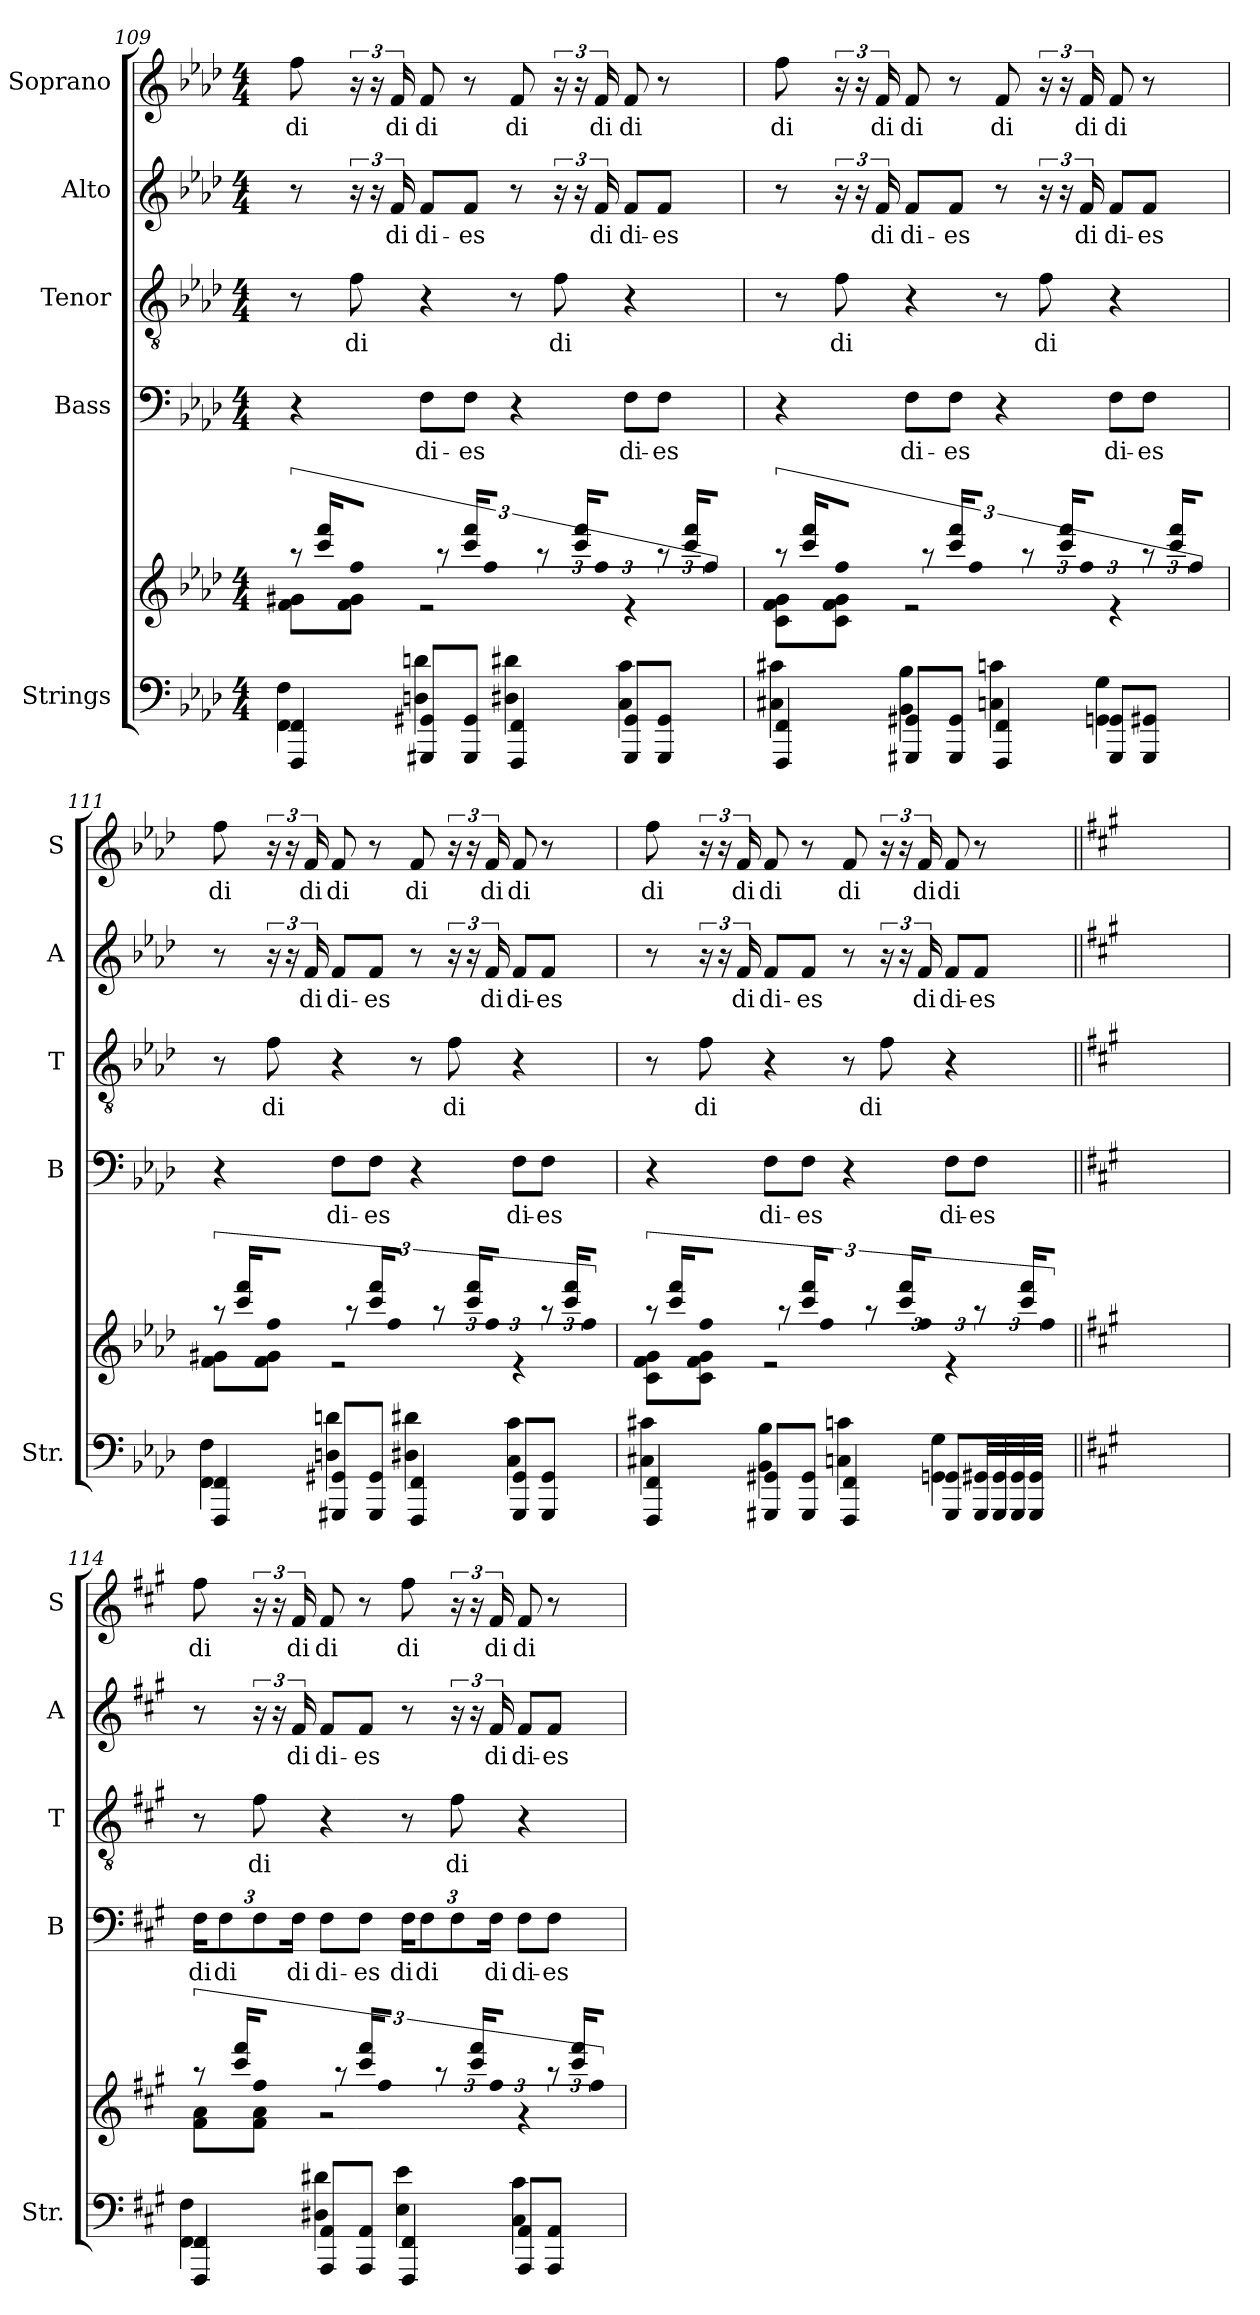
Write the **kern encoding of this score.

**kern	**kern	**kern	**text	**kern	**text	**kern	**text	**kern	**text
*part5	*part5	*part4	*part4	*part3	*part3	*part2	*part2	*part1	*part1
*staff6	*staff5	*staff4	*staff4	*staff3	*staff3	*staff2	*staff2	*staff1	*staff1
*I"Strings	*	*I"Bass	*	*I"Tenor	*	*I"Alto	*	*I"Soprano	*
*I'Str.	*	*I'B	*	*I'T	*	*I'A	*	*I'S	*
*clefF4	*clefG2	*clefF4	*	*clefGv2	*	*clefG2	*	*clefG2	*
*k[b-e-a-d-]	*k[b-e-a-d-]	*k[b-e-a-d-]	*	*k[b-e-a-d-]	*	*k[b-e-a-d-]	*	*k[b-e-a-d-]	*
*A-:	*A-:	*A-:	*	*A-:	*	*A-:	*	*A-:	*
*M4/4	*M4/4	*M4/4	*	*M4/4	*	*M4/4	*	*M4/4	*
=109	=109	=109	=109	=109	=109	=109	=109	=109	=109
*^	*^	*	*	*	*	*	*	*	*
!	!	!	!	!	!	!	!	!	!	!	!LO:LY:b
4FFF/ 4FF/	4FF\ 4F\	12r	8f\ 8g#X\L	4r	.	8r	.	8r	.	8ff\	di
.	.	24ccc/ 24fff/KL	.	.	.	.	.	.	.	.	.
!	!	!	!	!	!	!	!LO:LY:b	!	!	!	!
.	.	8ff/J	8f\ 8g#\J	.	.	8f\	di	24r	.	24r	.
.	.	.	.	.	.	.	.	24r	.	24r	.
!	!	!	!	!	!	!	!	!	!LO:LY:b	!	!LO:LY:b
.	.	.	.	.	.	.	.	24f/	di	24f/	di
!	!	!	!	!	!LO:LY:b	!	!	!	!LO:LY:b	!	!LO:LY:b
8GGG#X/ 8GG#X/L	4Dn\ 4dn\	12r	2r	8F\L	di-	4r	.	8f/L	di-	8f/	di
.	.	24ccc/ 24fff/KL	.	.	.	.	.	.	.	.	.
!	!	!	!	!	!LO:LY:b	!	!	!	!LO:LY:b	!	!
8GGG#/ 8GG#/J	.	8ff/J	.	8F\J	-es	.	.	8f/J	-es	8r	.
!	!	!	!	!	!	!	!	!	!	!	!LO:LY:b
4FFF/ 4FF/	4D#X\ 4d#X\	12r	.	4r	.	8r	.	8r	.	8f/	di
.	.	24ccc/ 24fff/KL	.	.	.	.	.	.	.	.	.
!	!	!	!	!	!	!	!LO:LY:b	!	!	!	!
.	.	8ff/J	.	.	.	8f\	di	24r	.	24r	.
.	.	.	.	.	.	.	.	24r	.	24r	.
!	!	!	!	!	!	!	!	!	!LO:LY:b	!	!LO:LY:b
.	.	.	.	.	.	.	.	24f/	di	24f/	di
!	!	!	!	!	!LO:LY:b	!	!	!	!LO:LY:b	!	!LO:LY:b
8GGG#/ 8GG#/L	4C\ 4c\	12r	4r	8F\L	di-	4r	.	8f/L	di-	8f/	di
.	.	24ccc/ 24fff/KL	.	.	.	.	.	.	.	.	.
!	!	!	!	!	!LO:LY:b	!	!	!	!LO:LY:b	!	!
8GGG#/ 8GG#/J	.	8ff/J	.	8F\J	-es	.	.	8f/J	-es	8r	.
!!LO:PB:g=z
=110	=110	=110	=110	=110	=110	=110	=110	=110	=110	=110	=110
!	!	!	!	!	!	!	!	!	!	!	!LO:LY:b
4FFF/ 4FF/	4C#X\ 4c#X\	12r	8c\ 8f\ 8g\L	4r	.	8r	.	8r	.	8ff\	di
.	.	24ccc/ 24fff/KL	.	.	.	.	.	.	.	.	.
!	!	!	!	!	!	!	!LO:LY:b	!	!	!	!
.	.	8ff/J	8c\ 8f\ 8g\J	.	.	8f\	di	24r	.	24r	.
.	.	.	.	.	.	.	.	24r	.	24r	.
!	!	!	!	!	!	!	!	!	!LO:LY:b	!	!LO:LY:b
.	.	.	.	.	.	.	.	24f/	di	24f/	di
!	!	!	!	!	!LO:LY:b	!	!	!	!LO:LY:b	!	!LO:LY:b
8GGG#X/ 8GG#X/L	4BB-\ 4B-\	12r	2r	8F\L	di-	4r	.	8f/L	di-	8f/	di
.	.	24ccc/ 24fff/KL	.	.	.	.	.	.	.	.	.
!	!	!	!	!	!LO:LY:b	!	!	!	!LO:LY:b	!	!
8GGG#/ 8GG#/J	.	8ff/J	.	8F\J	-es	.	.	8f/J	-es	8r	.
!	!	!	!	!	!	!	!	!	!	!	!LO:LY:b
4FFF/ 4FF/	4Cn\ 4cn\	12r	.	4r	.	8r	.	8r	.	8f/	di
.	.	24ccc/ 24fff/KL	.	.	.	.	.	.	.	.	.
!	!	!	!	!	!	!	!LO:LY:b	!	!	!	!
.	.	8ff/J	.	.	.	8f\	di	24r	.	24r	.
.	.	.	.	.	.	.	.	24r	.	24r	.
!	!	!	!	!	!	!	!	!	!LO:LY:b	!	!LO:LY:b
.	.	.	.	.	.	.	.	24f/	di	24f/	di
!	!	!	!	!	!LO:LY:b	!	!	!	!LO:LY:b	!	!LO:LY:b
8GGG#/ 8GG#/L	4GGn\ 4G\	12r	4r	8F\L	di-	4r	.	8f/L	di-	8f/	di
.	.	24ccc/ 24fff/KL	.	.	.	.	.	.	.	.	.
!	!	!	!	!	!LO:LY:b	!	!	!	!LO:LY:b	!	!
8GGG#/ 8GG#X/J	.	8ff/J	.	8F\J	-es	.	.	8f/J	-es	8r	.
=111	=111	=111	=111	=111	=111	=111	=111	=111	=111	=111	=111
!	!	!	!	!	!	!	!	!	!	!	!LO:LY:b
4FFF/ 4FF/	4FF\ 4F\	12r	8f\ 8g#X\L	4r	.	8r	.	8r	.	8ff\	di
.	.	24ccc/ 24fff/KL	.	.	.	.	.	.	.	.	.
!	!	!	!	!	!	!	!LO:LY:b	!	!	!	!
.	.	8ff/J	8f\ 8g#\J	.	.	8f\	di	24r	.	24r	.
.	.	.	.	.	.	.	.	24r	.	24r	.
!	!	!	!	!	!	!	!	!	!LO:LY:b	!	!LO:LY:b
.	.	.	.	.	.	.	.	24f/	di	24f/	di
!	!	!	!	!	!LO:LY:b	!	!	!	!LO:LY:b	!	!LO:LY:b
8GGG#X/ 8GG#X/L	4Dn\ 4dn\	12r	2r	8F\L	di-	4r	.	8f/L	di-	8f/	di
.	.	24ccc/ 24fff/KL	.	.	.	.	.	.	.	.	.
!	!	!	!	!	!LO:LY:b	!	!	!	!LO:LY:b	!	!
8GGG#/ 8GG#/J	.	8ff/J	.	8F\J	-es	.	.	8f/J	-es	8r	.
!	!	!	!	!	!	!	!	!	!	!	!LO:LY:b
4FFF/ 4FF/	4D#X\ 4d#X\	12r	.	4r	.	8r	.	8r	.	8f/	di
.	.	24ccc/ 24fff/KL	.	.	.	.	.	.	.	.	.
!	!	!	!	!	!	!	!LO:LY:b	!	!	!	!
.	.	8ff/J	.	.	.	8f\	di	24r	.	24r	.
.	.	.	.	.	.	.	.	24r	.	24r	.
!	!	!	!	!	!	!	!	!	!LO:LY:b	!	!LO:LY:b
.	.	.	.	.	.	.	.	24f/	di	24f/	di
!	!	!	!	!	!LO:LY:b	!	!	!	!LO:LY:b	!	!LO:LY:b
8GGG#/ 8GG#/L	4C\ 4c\	12r	4r	8F\L	di-	4r	.	8f/L	di-	8f/	di
.	.	24ccc/ 24fff/KL	.	.	.	.	.	.	.	.	.
!	!	!	!	!	!LO:LY:b	!	!	!	!LO:LY:b	!	!
8GGG#/ 8GG#/J	.	8ff/J	.	8F\J	-es	.	.	8f/J	-es	8r	.
!!LO:LB:g=z
=112	=112	=112	=112	=112	=112	=112	=112	=112	=112	=112	=112
!	!	!	!	!	!	!	!	!	!	!	!LO:LY:b
4FFF/ 4FF/	4C#X\ 4c#X\	12r	8c\ 8f\ 8g\L	4r	.	8r	.	8r	.	8ff\	di
.	.	24ccc/ 24fff/KL	.	.	.	.	.	.	.	.	.
!	!	!	!	!	!	!	!LO:LY:b	!	!	!	!
.	.	8ff/J	8c\ 8f\ 8g\J	.	.	8f\	di	24r	.	24r	.
.	.	.	.	.	.	.	.	24r	.	24r	.
!	!	!	!	!	!	!	!	!	!LO:LY:b	!	!LO:LY:b
.	.	.	.	.	.	.	.	24f/	di	24f/	di
!	!	!	!	!	!LO:LY:b	!	!	!	!LO:LY:b	!	!LO:LY:b
8GGG#X/ 8GG#X/L	4BB-\ 4B-\	12r	2r	8F\L	di-	4r	.	8f/L	di-	8f/	di
.	.	24ccc/ 24fff/KL	.	.	.	.	.	.	.	.	.
!	!	!	!	!	!LO:LY:b	!	!	!	!LO:LY:b	!	!
8GGG#/ 8GG#/J	.	8ff/J	.	8F\J	-es	.	.	8f/J	-es	8r	.
!	!	!	!	!	!	!	!	!	!	!	!LO:LY:b
4FFF/ 4FF/	4Cn\ 4cn\	12r	.	4r	.	8r	.	8r	.	8f/	di
.	.	24ccc/ 24fff/KL	.	.	.	.	.	.	.	.	.
!	!	!	!	!	!	!	!LO:LY:b	!	!	!	!
.	.	8ff/J	.	.	.	8f\	di	24r	.	24r	.
.	.	.	.	.	.	.	.	24r	.	24r	.
!	!	!	!	!	!	!	!	!	!LO:LY:b	!	!LO:LY:b
.	.	.	.	.	.	.	.	24f/	di	24f/	di
!	!	!	!	!	!LO:LY:b	!	!	!	!LO:LY:b	!	!LO:LY:b
8GGG#/ 8GG#/L	4GGn\ 4G\	12r	4r	8F\L	di-	4r	.	8f/L	di-	8f/	di
.	.	24ccc/ 24fff/KL	.	.	.	.	.	.	.	.	.
!	!	!	!	!	!LO:LY:b	!	!	!	!LO:LY:b	!	!
32GGG#/ 32GG#X/LL	.	8ff/J	.	8F\J	-es	.	.	8f/J	-es	8r	.
32GGG#/ 32GG#/	.	.	.	.	.	.	.	.	.	.	.
32GGG#/ 32GG#/	.	.	.	.	.	.	.	.	.	.	.
32GGG#/ 32GG#/JJJ	.	.	.	.	.	.	.	.	.	.	.
*v	*v	*	*	*	*	*	*	*	*	*	*
*	*v	*v	*	*	*	*	*	*	*	*
=113||	=113||	=113||	=113||	=113||	=113||	=113||	=113||	=113||	=113||
*k[f#c#g#]	*k[f#c#g#]	*k[f#c#g#]	*	*k[f#c#g#]	*	*k[f#c#g#]	*	*k[f#c#g#]	*
*A:	*A:	*A:	*	*A:	*	*A:	*	*A:	*
1ryy	1ryy	1ryy	.	1ryy	.	1ryy	.	1ryy	.
!!LO:PB:g=z
=114	=114	=114	=114	=114	=114	=114	=114	=114	=114
*^	*^	*	*	*	*	*	*	*	*
*	*	*	*	*Xbrackettup	*	*	*	*	*	*	*
!	!	!	!	!	!LO:LY:b	!	!	!	!	!	!LO:LY:b
4FFF#/ 4FF#/	4FF#\ 4F#\	12r	8f#\ 8a\L	24F#\KL	di	8r	.	8r	.	8ff#\	di
!	!	!	!	!	!LO:LY:b	!	!	!	!	!	!
.	.	.	.	12F#\	di	.	.	.	.	.	.
.	.	24ccc#/ 24fff#/KL	.	.	.	.	.	.	.	.	.
!	!	!	!	!	!	!	!LO:LY:b	!	!	!	!
.	.	8ff#/J	8f#\ 8a\J	12F#\	.	8f#\	di	24r	.	24r	.
.	.	.	.	.	.	.	.	24r	.	24r	.
!	!	!	!	!	!LO:LY:b	!	!	!	!LO:LY:b	!	!LO:LY:b
.	.	.	.	24F#\Jk	di	.	.	24f#/	di	24f#/	di
!	!	!	!	!	!LO:LY:b	!	!	!	!LO:LY:b	!	!LO:LY:b
8AAA/ 8AA/L	4D#X\ 4d#X\	12r	2r	8F#\L	di-	4r	.	8f#/L	di-	8f#/	di
.	.	24ccc#/ 24fff#/KL	.	.	.	.	.	.	.	.	.
!	!	!	!	!	!LO:LY:b	!	!	!	!LO:LY:b	!	!
8AAA/ 8AA/J	.	8ff#/J	.	8F#\J	-es	.	.	8f#/J	-es	8r	.
!	!	!	!	!	!LO:LY:b	!	!	!	!	!	!LO:LY:b
4FFF#/ 4FF#/	4E\ 4e\	12r	.	24F#\KL	di	8r	.	8r	.	8ff#\	di
!	!	!	!	!	!LO:LY:b	!	!	!	!	!	!
.	.	.	.	12F#\	di	.	.	.	.	.	.
.	.	24ccc#/ 24fff#/KL	.	.	.	.	.	.	.	.	.
!	!	!	!	!	!	!	!LO:LY:b	!	!	!	!
.	.	8ff#/J	.	12F#\	.	8f#\	di	24r	.	24r	.
.	.	.	.	.	.	.	.	24r	.	24r	.
!	!	!	!	!	!LO:LY:b	!	!	!	!LO:LY:b	!	!LO:LY:b
.	.	.	.	24F#\Jk	di	.	.	24f#/	di	24f#/	di
!	!	!	!	!	!LO:LY:b	!	!	!	!LO:LY:b	!	!LO:LY:b
8AAA/ 8AA/L	4C#\ 4c#\	12r	4r	8F#\L	di-	4r	.	8f#/L	di-	8f#/	di
.	.	24ccc#/ 24fff#/KL	.	.	.	.	.	.	.	.	.
!	!	!	!	!	!LO:LY:b	!	!	!	!LO:LY:b	!	!
8AAA/ 8AA/J	.	8ff#/J	.	8F#\J	-es	.	.	8f#/J	-es	8r	.
*v	*v	*	*	*	*	*	*	*	*	*	*
*	*v	*v	*	*	*	*	*	*	*	*
=	=	=	=	=	=	=	=	=	=
*-	*-	*-	*-	*-	*-	*-	*-	*-	*-
